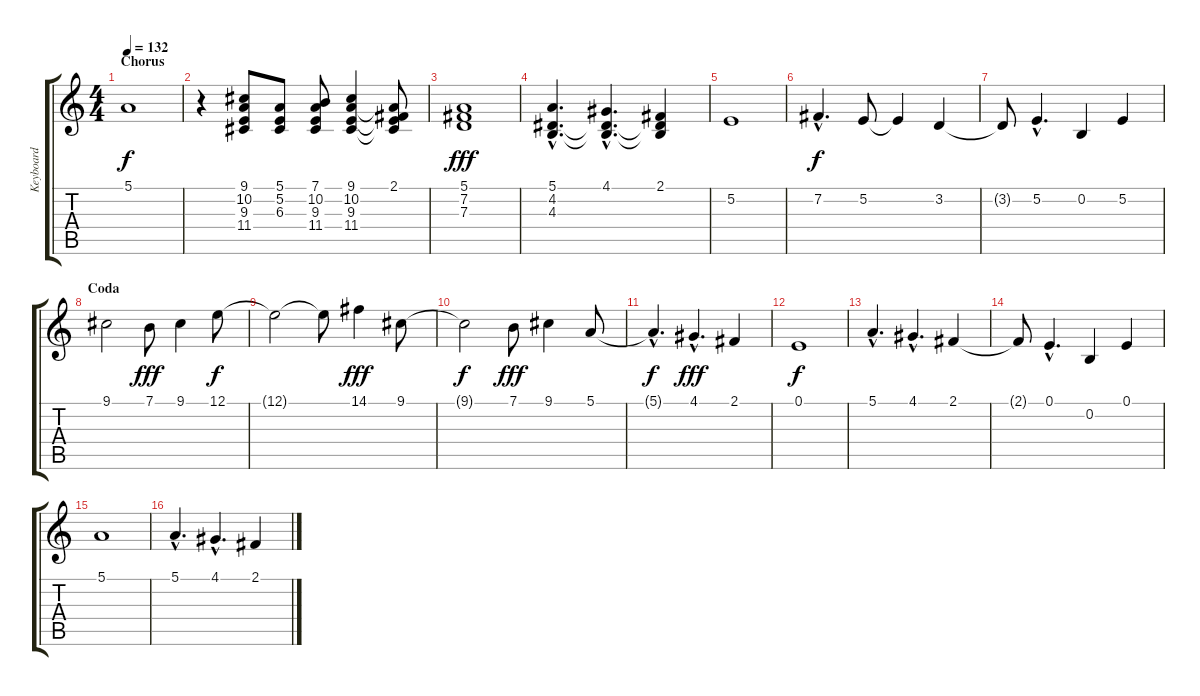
\track ("Keyboard" "Keyboard") {instrument churchorgan}
\staff {score tabs}
\tuning (E4 B3 G3 D3 A2 E2) {hide}
\ts (4 4)
\section ("" "Chorus")
\tempo 132
\clef g2
\ks c
5.1{t}.1{dy f} |
r.4 (9.1 10.2 9.3 11.4).8 (5.1 5.2 6.3).8 (7.1 10.2 9.3 11.4).8 (9.1 10.2 9.3 11.4).4 (2.1 10.2{t} 9.3{t} 11.4{t}).8 |
(5.1 7.2 7.3).1{dy fff} |
(5.1{hac} 4.2{hac} 4.3{hac}).4{d} (4.1{hac} 4.2{hac t} 4.3{hac t}).4{d} (2.1 4.2{t} 4.3{t}).4 |
5.2.1 |
7.2{hac}.4{d dy f} 5.2.8 5.2{t}.4 3.2.4 |
3.2{t}.8 5.2{hac}.4{d} 0.2.4 5.2.4 |
\section ("" "Coda")
9.1.2 7.1.8{dy fff} 9.1.4 12.1.8{dy f} |
12.1{t}.2 12.1{t}.8 14.1.4{dy fff} 9.1.8 |
9.1{t}.2{dy f} 7.1.8{dy fff} 9.1.4 5.1.8 |
5.1{hac t}.4{d dy f} 4.1{hac}.4{d dy fff} 2.1.4 |
0.1.1{dy f} |
5.1{hac}.4{d} 4.1{hac}.4{d} 2.1.4 |
2.1{t}.8 0.1{hac}.4{d} 0.2.4 0.1.4 |
5.1.1 |
5.1{hac}.4{d} 4.1{hac}.4{d} 2.1.4
